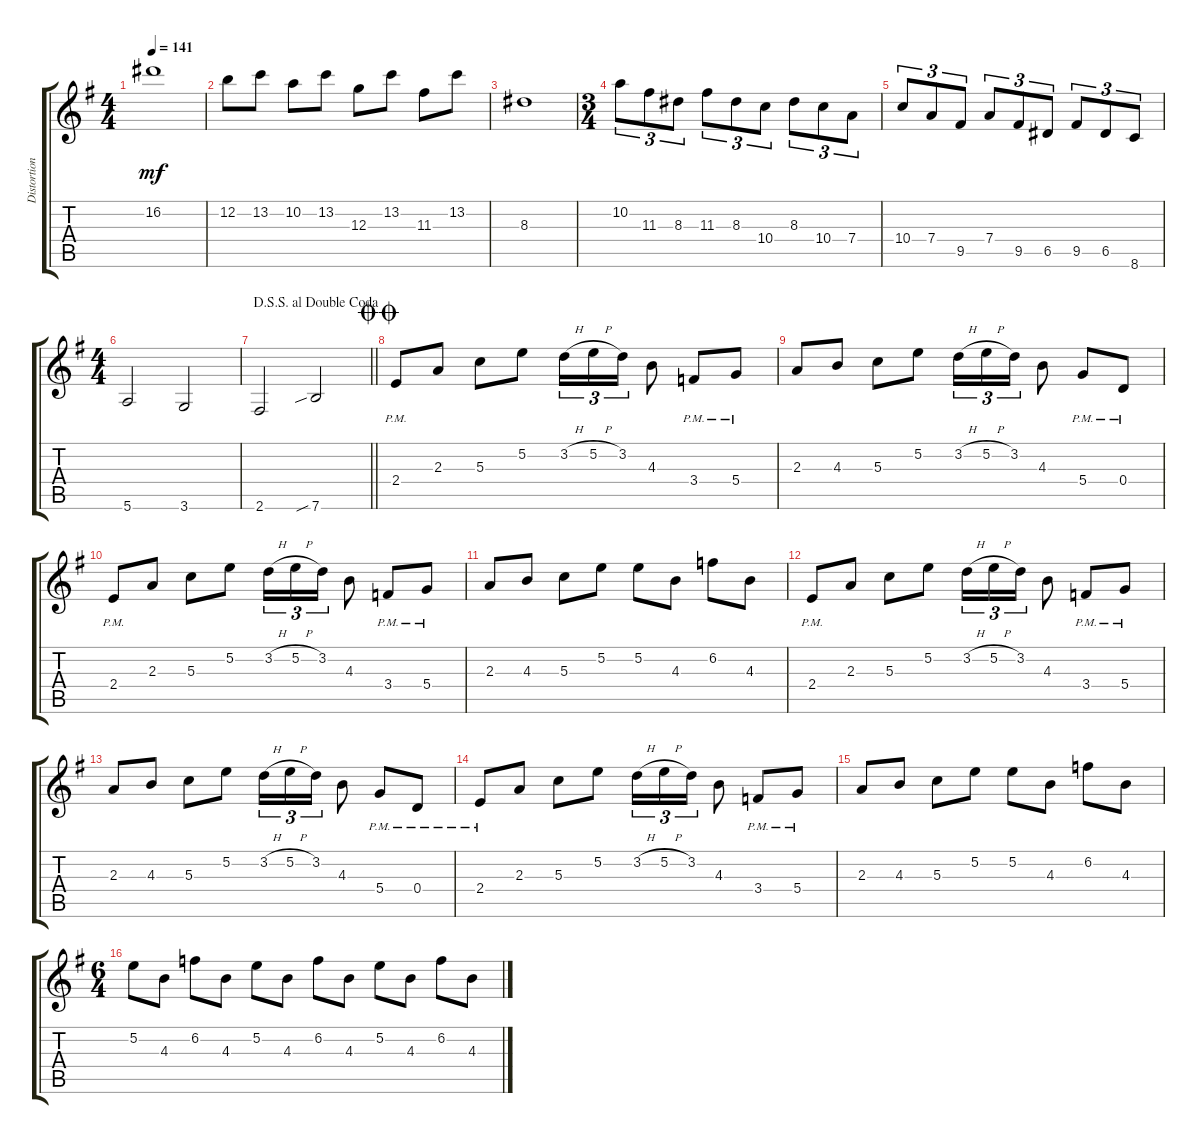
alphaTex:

\track ("Distortion Gtr" "Distortion") {instrument distortionguitar}
\staff {score tabs}
\tuning (E4 B3 G3 D3 A2 E2) {hide}
\ts (4 4)
\tempo 141
\clef g2
\ks g
16.2.1{dy mf} |
12.2.8 13.2.8 10.2.8 13.2.8 12.3.8 13.2.8 11.3.8 13.2.8 |
8.3.1 |
\ts (3 4)
10.2.8{tu (3 2)} 11.3.8{tu (3 2)} 8.3.8{tu (3 2)} 11.3.8{tu (3 2)} 8.3.8{tu (3 2)} 10.4.8{tu (3 2)} 8.3.8{tu (3 2)} 10.4.8{tu (3 2)} 7.4.8{tu (3 2)} |
10.4.8{tu (3 2)} 7.4.8{tu (3 2)} 9.5.8{tu (3 2)} 7.4.8{tu (3 2)} 9.5.8{tu (3 2)} 6.5.8{tu (3 2)} 9.5.8{tu (3 2)} 6.5.8{tu (3 2)} 8.6.8{tu (3 2)} |
\ts (4 4)
5.6.2 3.6.2 |
\jump dalsegnosegnoaldoublecoda
\barLineRight lightlight
2.6.2 7.6{sib}.2 |
\jump doublecoda
2.4{pm}.8 2.3.8 5.3.8 5.2.8 3.2{h}.16{tu (3 2)} 5.2{h}.16{tu (3 2)} 3.2.16{tu (3 2)} 4.3.8 3.4{pm}.8 5.4{pm}.8 |
2.3.8 4.3.8 5.3.8 5.2.8 3.2{h}.16{tu (3 2)} 5.2{h}.16{tu (3 2)} 3.2.16{tu (3 2)} 4.3.8 5.4{pm}.8 0.4{pm}.8 |
2.4{pm}.8 2.3.8 5.3.8 5.2.8 3.2{h}.16{tu (3 2)} 5.2{h}.16{tu (3 2)} 3.2.16{tu (3 2)} 4.3.8 3.4{pm}.8 5.4{pm}.8 |
2.3.8 4.3.8 5.3.8 5.2.8 5.2.8 4.3.8 6.2.8 4.3.8 |
2.4{pm}.8 2.3.8 5.3.8 5.2.8 3.2{h}.16{tu (3 2)} 5.2{h}.16{tu (3 2)} 3.2.16{tu (3 2)} 4.3.8 3.4{pm}.8 5.4{pm}.8 |
2.3.8 4.3.8 5.3.8 5.2.8 3.2{h}.16{tu (3 2)} 5.2{h}.16{tu (3 2)} 3.2.16{tu (3 2)} 4.3.8 5.4{pm}.8 0.4{pm}.8 |
2.4{pm}.8 2.3.8 5.3.8 5.2.8 3.2{h}.16{tu (3 2)} 5.2{h}.16{tu (3 2)} 3.2.16{tu (3 2)} 4.3.8 3.4{pm}.8 5.4{pm}.8 |
2.3.8 4.3.8 5.3.8 5.2.8 5.2.8 4.3.8 6.2.8 4.3.8 |
\ts (6 4)
5.2.8 4.3.8 6.2.8 4.3.8 5.2.8 4.3.8 6.2.8 4.3.8 5.2.8 4.3.8 6.2.8 4.3.8
